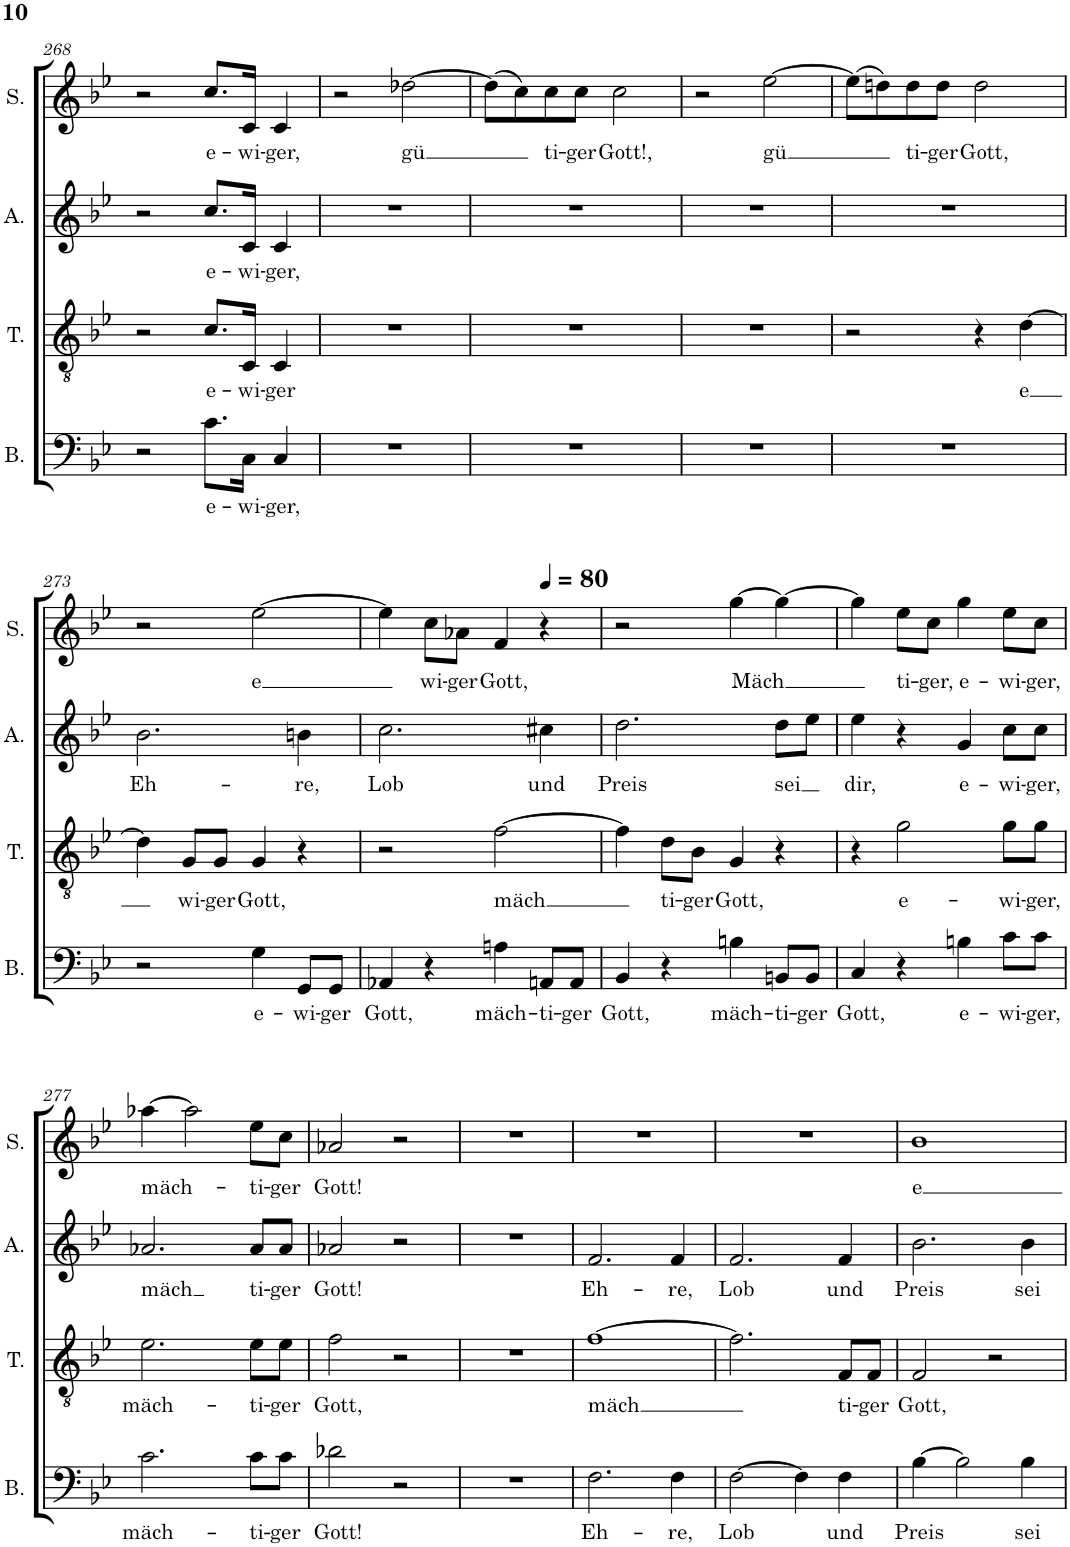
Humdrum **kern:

**kern	**text	**kern	**text	**kern	**text	**kern	**text
*part4	*part4	*part3	*part3	*part2	*part2	*part1	*part1
*staff4	*staff4	*staff3	*staff3	*staff2	*staff2	*staff1	*staff1
*I"Bass	*	*I"Tenor	*	*I"Alto	*	*I"Soprano	*
*I'B.	*	*I'T.	*	*I'A.	*	*I'S.	*
!!LO:PB:g=z
*clefF4	*	*clefGv2	*	*clefG2	*	*clefG2	*
*k[b-e-]	*	*k[b-e-]	*	*k[b-e-]	*	*k[b-e-]	*
*M4/4	*	*M4/4	*	*M4/4	*	*M4/4	*
*met(c)	*	*met(c)	*	*met(c)	*	*met(c)	*
=268	=268	=268	=268	=268	=268	=268	=268
2r	.	2r	.	2r	.	2r	.
!	!LO:LY:b	!	!LO:LY:b	!	!LO:LY:b	!	!LO:LY:b
8.c\L	e-	8.c/L	e-	8.cc/L	e-	8.cc/L	e-
!	!LO:LY:b	!	!LO:LY:b	!	!LO:LY:b	!	!LO:LY:b
16C\Jk	-wi-	16C/Jk	-wi-	16c/Jk	-wi-	16c/Jk	-wi-
!	!LO:LY:b	!	!LO:LY:b	!	!LO:LY:b	!	!LO:LY:b
4C/	-ger,	4C/	-ger	4c/	-ger,	4c/	-ger,
=269	=269	=269	=269	=269	=269	=269	=269
1r	.	1r	.	1r	.	2r	.
!	!	!	!	!	!	!	!LO:LY:b
.	.	.	.	.	.	[2dd-X\	gü
=270	=270	=270	=270	=270	=270	=270	=270
1r	.	1r	.	1r	.	(8dd-\L]	.
.	.	.	.	.	.	8cc\)	.
!	!	!	!	!	!	!	!LO:LY:b
.	.	.	.	.	.	8cc\	ti-
!	!	!	!	!	!	!	!LO:LY:b
.	.	.	.	.	.	8cc\J	-ger
!	!	!	!	!	!	!	!LO:LY:b
.	.	.	.	.	.	2cc\	Gott!,
=271	=271	=271	=271	=271	=271	=271	=271
1r	.	1r	.	1r	.	2r	.
!	!	!	!	!	!	!	!LO:LY:b
.	.	.	.	.	.	[2ee-\	gü
=272	=272	=272	=272	=272	=272	=272	=272
1r	.	2r	.	1r	.	(8ee-\L]	.
.	.	.	.	.	.	8ddn\)	.
!	!	!	!	!	!	!	!LO:LY:b
.	.	.	.	.	.	8dd\	ti-
!	!	!	!	!	!	!	!LO:LY:b
.	.	.	.	.	.	8dd\J	-ger
!	!	!	!	!	!	!	!LO:LY:b
.	.	4r	.	.	.	2dd\	Gott,
!	!	!	!LO:LY:b	!	!	!	!
.	.	[4d\	-e	.	.	.	.
!!LO:LB:g=z
=273	=273	=273	=273	=273	=273	=273	=273
!	!	!	!	!	!LO:LY:b	!	!
2r	.	4d\]	.	2.b-\	Eh-	2r	.
!	!	!	!LO:LY:b	!	!	!	!
.	.	8G/L	wi-	.	.	.	.
!	!	!	!LO:LY:b	!	!	!	!
.	.	8G/J	-ger	.	.	.	.
!	!LO:LY:b	!	!LO:LY:b	!	!	!	!LO:LY:b
4G\	e-	4G/	Gott,	.	.	[2ee-\	e
!	!LO:LY:b	!	!	!	!LO:LY:b	!	!
8GG/L	-wi-	4r	.	4bn\	-re,	.	.
!	!LO:LY:b	!	!	!	!	!	!
8GG/J	-ger	.	.	.	.	.	.
=274	=274	=274	=274	=274	=274	=274	=274
!	!LO:LY:b	!	!	!	!LO:LY:b	!	!
4AA-X/	Gott,	2r	.	2.cc\	Lob	4ee-\]	.
!	!	!	!	!	!	!	!LO:LY:b
4r	.	.	.	.	.	8cc\L	wi-
!	!	!	!	!	!	!	!LO:LY:b
.	.	.	.	.	.	8a-X\J	-ger
!	!LO:LY:b	!	!LO:LY:b	!	!	!	!LO:LY:b
4An\	mäch-	[2f\	mäch	.	.	4f/	Gott,
*	*	*	*	*	*	*MM80	*
!	!LO:LY:b	!	!	!	!LO:LY:b	!	!
8AAn/L	-ti-	.	.	4cc#X\	und	4r	.
!	!LO:LY:b	!	!	!	!	!	!
8AA/J	-ger	.	.	.	.	.	.
=275	=275	=275	=275	=275	=275	=275	=275
!	!LO:LY:b	!	!	!	!LO:LY:b	!	!
4BB-/	Gott,	4f\]	.	2.dd\	Preis	2r	.
!	!	!	!LO:LY:b	!	!	!	!
4r	.	8d\L	ti-	.	.	.	.
!	!	!	!LO:LY:b	!	!	!	!
.	.	8B-\J	-ger	.	.	.	.
!	!LO:LY:b	!	!LO:LY:b	!	!	!	!LO:LY:b
4Bn\	mäch-	4G/	Gott,	.	.	[4gg\	Mäch
!	!LO:LY:b	!	!	!	!LO:LY:b	!	!
8BBn/L	-ti-	4r	.	8dd\L	sei	4gg\_	.
!	!LO:LY:b	!	!	!	!	!	!
8BB/J	-ger	.	.	8ee-\J	.	.	.
=276	=276	=276	=276	=276	=276	=276	=276
!	!LO:LY:b	!	!	!	!LO:LY:b	!	!
4C/	Gott,	4r	.	4ee-\	dir,	4gg\]	.
!	!	!	!LO:LY:b	!	!	!	!LO:LY:b
4r	.	2g\	e-	4r	.	8ee-\L	ti-
!	!	!	!	!	!	!	!LO:LY:b
.	.	.	.	.	.	8cc\J	-ger,
!	!LO:LY:b	!	!	!	!LO:LY:b	!	!LO:LY:b
4Bn\	e-	.	.	4g/	e-	4gg\	e-
!	!LO:LY:b	!	!LO:LY:b	!	!LO:LY:b	!	!LO:LY:b
8c\L	-wi-	8g\L	-wi-	8cc\L	-wi-	8ee-\L	-wi-
!	!LO:LY:b	!	!LO:LY:b	!	!LO:LY:b	!	!LO:LY:b
8c\J	-ger,	8g\J	-ger,	8cc\J	-ger,	8cc\J	-ger,
!!LO:LB:g=z
=277	=277	=277	=277	=277	=277	=277	=277
!	!LO:LY:b	!	!LO:LY:b	!	!LO:LY:b	!	!LO:LY:b
2.c\	mäch-	2.e-\	mäch-	2.a-X/	mäch	[4aa-X\	mäch-
.	.	.	.	.	.	2aa-\]	.
!	!LO:LY:b	!	!LO:LY:b	!	!LO:LY:b	!	!LO:LY:b
8c\L	-ti-	8e-\L	-ti-	8a-/L	ti-	8ee-\L	-ti-
!	!LO:LY:b	!	!LO:LY:b	!	!LO:LY:b	!	!LO:LY:b
8c\J	-ger	8e-\J	-ger	8a-/J	-ger	8cc\J	-ger
=278	=278	=278	=278	=278	=278	=278	=278
!	!LO:LY:b	!	!LO:LY:b	!	!LO:LY:b	!	!LO:LY:b
2d-X\	Gott!	2f\	Gott,	2a-X/	Gott!	2a-X/	Gott!
2r	.	2r	.	2r	.	2r	.
=279	=279	=279	=279	=279	=279	=279	=279
1r	.	1r	.	1r	.	1r	.
=280	=280	=280	=280	=280	=280	=280	=280
!	!LO:LY:b	!	!LO:LY:b	!	!LO:LY:b	!	!
2.F\	Eh-	[1f	mäch	2.f/	Eh-	1r	.
!	!LO:LY:b	!	!	!	!LO:LY:b	!	!
4F\	-re,	.	.	4f/	-re,	.	.
=281	=281	=281	=281	=281	=281	=281	=281
!	!LO:LY:b	!	!	!	!LO:LY:b	!	!
[2F\	Lob	2.f\]	.	2.f/	Lob	1r	.
4F\]	.	.	.	.	.	.	.
!	!LO:LY:b	!	!LO:LY:b	!	!LO:LY:b	!	!
4F\	und	8F/L	ti-	4f/	und	.	.
!	!	!	!LO:LY:b	!	!	!	!
.	.	8F/J	-ger	.	.	.	.
=282	=282	=282	=282	=282	=282	=282	=282
!	!LO:LY:b	!	!LO:LY:b	!	!LO:LY:b	!	!LO:LY:b
[4B-\	Preis	2F/	Gott,	2.b-\	Preis	1b-	e
2B-\]	.	.	.	.	.	.	.
.	.	2r	.	.	.	.	.
!	!LO:LY:b	!	!	!	!LO:LY:b	!	!
4B-\	sei	.	.	4b-\	sei	.	.
=	=	=	=	=	=	=	=
*-	*-	*-	*-	*-	*-	*-	*-
